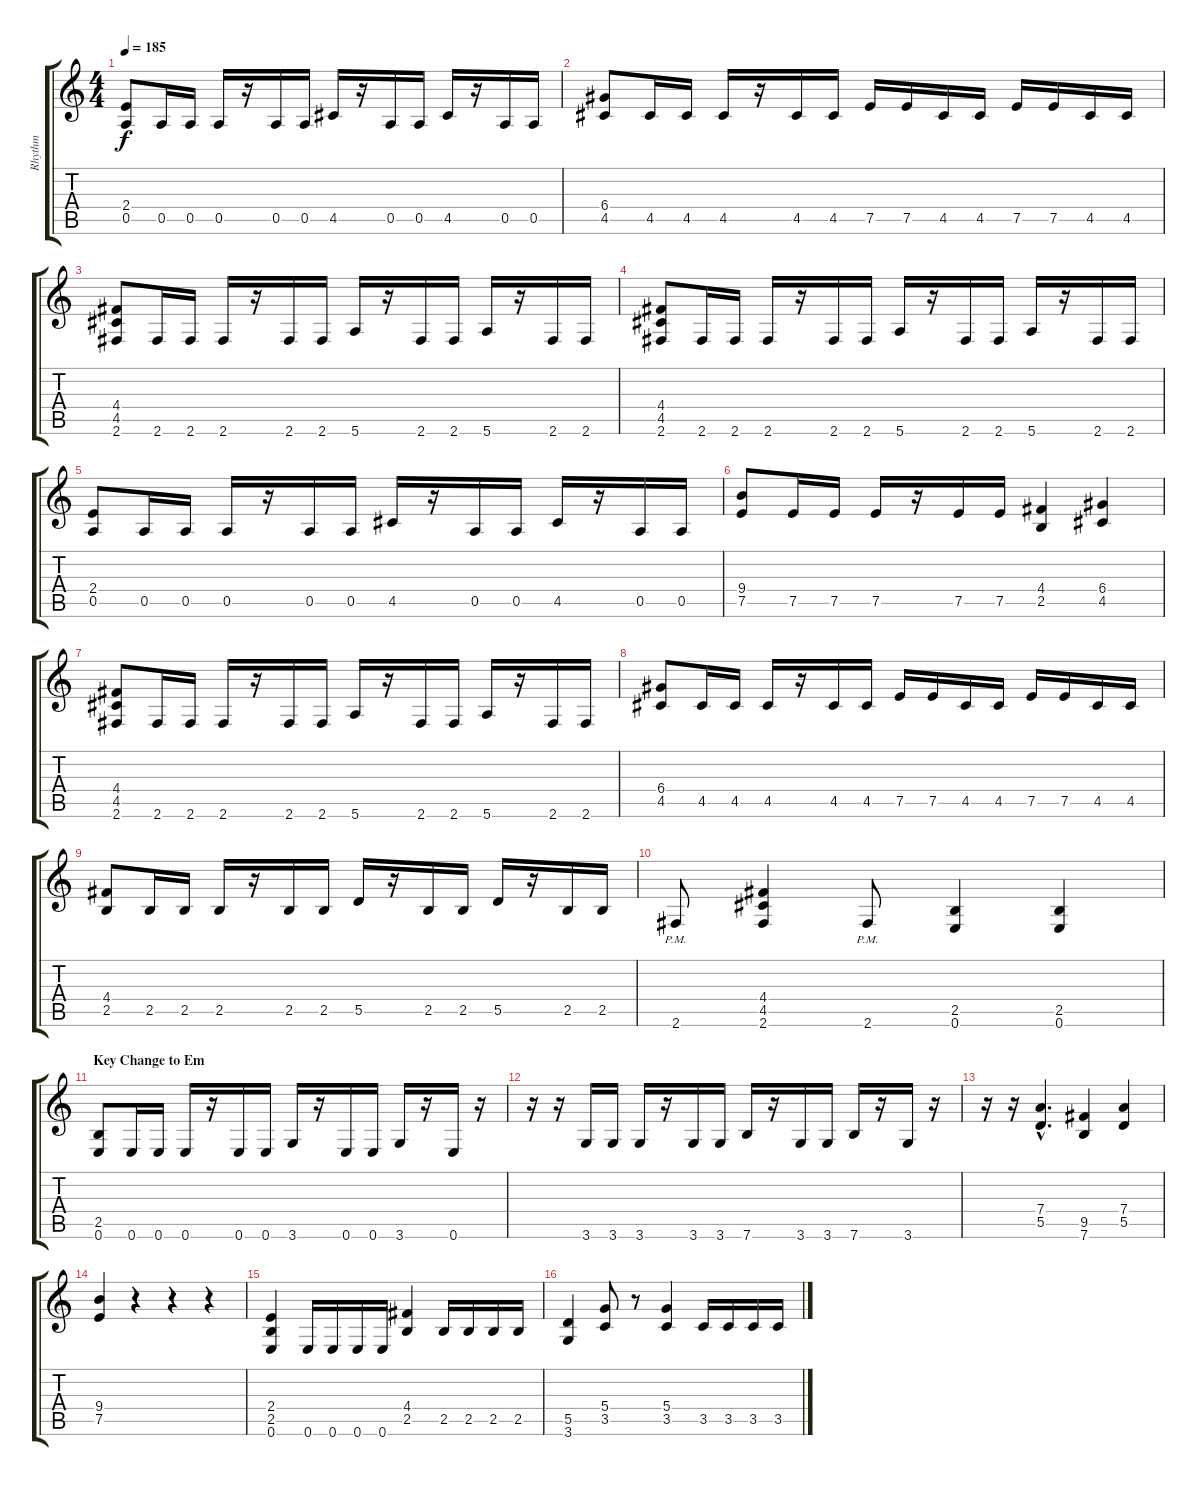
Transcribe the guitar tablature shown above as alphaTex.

\track ("Rhythm" "Rhythm") {instrument distortionguitar}
\staff {score tabs}
\tuning (E4 B3 G3 D3 A2 E2) {hide}
\ts (4 4)
\tempo 185
\clef g2
\ks c
(2.4 0.5).8{dy f} 0.5.16 0.5.16 0.5.16 r.16 0.5.16 0.5.16 4.5.16 r.16 0.5.16 0.5.16 4.5.16 r.16 0.5.16 0.5.16 |
(6.4 4.5).8 4.5.16 4.5.16 4.5.16 r.16 4.5.16 4.5.16 7.5.16 7.5.16 4.5.16 4.5.16 7.5.16 7.5.16 4.5.16 4.5.16 |
(4.4 4.5 2.6).8 2.6.16 2.6.16 2.6.16 r.16 2.6.16 2.6.16 5.6.16 r.16 2.6.16 2.6.16 5.6.16 r.16 2.6.16 2.6.16 |
(4.4 4.5 2.6).8 2.6.16 2.6.16 2.6.16 r.16 2.6.16 2.6.16 5.6.16 r.16 2.6.16 2.6.16 5.6.16 r.16 2.6.16 2.6.16 |
(2.4 0.5).8 0.5.16 0.5.16 0.5.16 r.16 0.5.16 0.5.16 4.5.16 r.16 0.5.16 0.5.16 4.5.16 r.16 0.5.16 0.5.16 |
(9.4 7.5).8 7.5.16 7.5.16 7.5.16 r.16 7.5.16 7.5.16 (4.4 2.5).4 (6.4 4.5).4 |
(4.4 4.5 2.6).8 2.6.16 2.6.16 2.6.16 r.16 2.6.16 2.6.16 5.6.16 r.16 2.6.16 2.6.16 5.6.16 r.16 2.6.16 2.6.16 |
(6.4 4.5).8 4.5.16 4.5.16 4.5.16 r.16 4.5.16 4.5.16 7.5.16 7.5.16 4.5.16 4.5.16 7.5.16 7.5.16 4.5.16 4.5.16 |
(4.4 2.5).8 2.5.16 2.5.16 2.5.16 r.16 2.5.16 2.5.16 5.5.16 r.16 2.5.16 2.5.16 5.5.16 r.16 2.5.16 2.5.16 |
2.6{pm}.8 (4.4 4.5 2.6).4 2.6{pm}.8 (2.5 0.6).4 (2.5 0.6).4 |
\section ("" "Key Change to Em")
(2.5 0.6).8 0.6.16 0.6.16 0.6.16 r.16 0.6.16 0.6.16 3.6.16 r.16 0.6.16 0.6.16 3.6.16 r.16 0.6.16 r.16 |
r.16 r.16 3.6.16 3.6.16 3.6.16 r.16 3.6.16 3.6.16 7.6.16 r.16 3.6.16 3.6.16 7.6.16 r.16 3.6.16 r.16 |
r.16 r.16 (7.4{hac} 5.5{hac}).4{d} (9.5 7.6).4 (7.4 5.5).4 |
(9.4 7.5).4 r.4 r.4 r.4 |
(2.4 2.5 0.6).4 0.6.16 0.6.16 0.6.16 0.6.16 (4.4 2.5).4 2.5.16 2.5.16 2.5.16 2.5.16 |
(5.5 3.6).4 (5.4 3.5).8 r.8 (5.4 3.5).4 3.5.16 3.5.16 3.5.16 3.5.16
